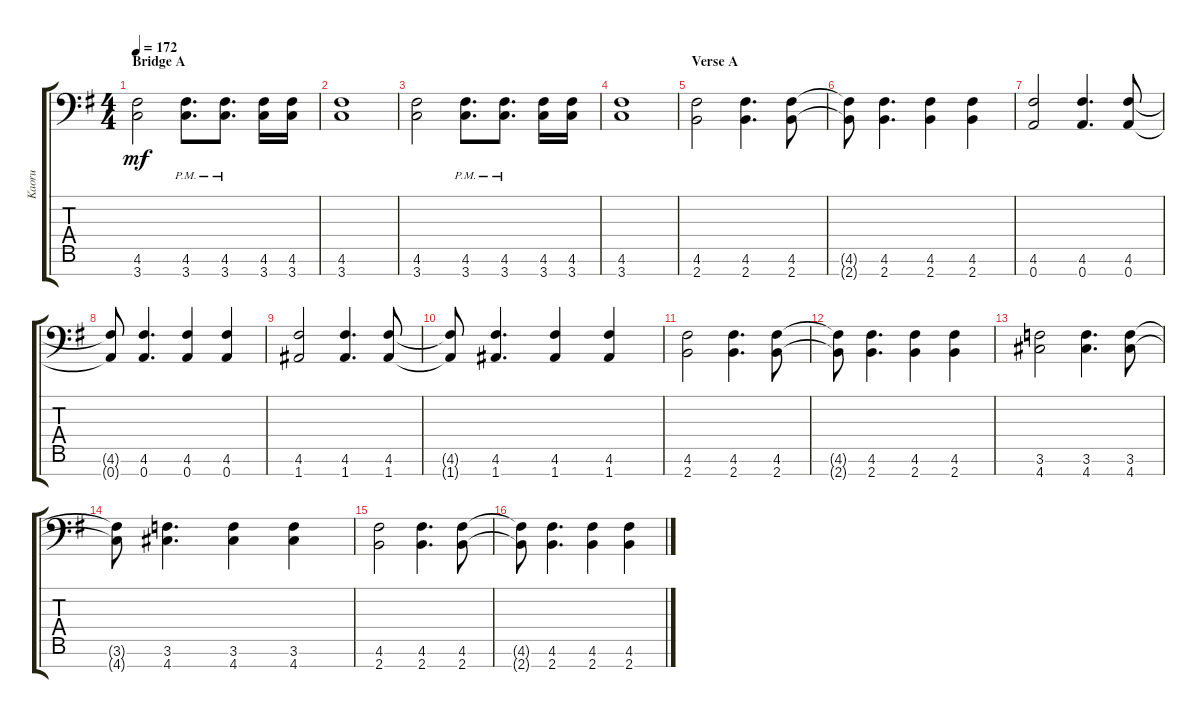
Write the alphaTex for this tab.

\track ("Kaoru" "Kaoru") {instrument overdrivenguitar}
\staff {score tabs}
\tuning (E4 B3 G3 D3 A2 D2 A1) {hide}
\ts (4 4)
\section ("" "Bridge A")
\tempo 172
\clef f4
\ks eminor
(4.6 3.7).2{dy mf} (4.6{pm} 3.7{pm}).8{d} (4.6{pm} 3.7{pm}).8{d} (4.6 3.7).16 (4.6 3.7).16 |
(4.6 3.7).1 |
(4.6 3.7).2 (4.6{pm} 3.7{pm}).8{d} (4.6{pm} 3.7{pm}).8{d} (4.6 3.7).16 (4.6 3.7).16 |
(4.6 3.7).1 |
\section ("" "Verse A")
(4.6 2.7).2 (4.6 2.7).4{d} (4.6 2.7).8 |
(4.6{t} 2.7{t}).8 (4.6 2.7).4{d} (4.6 2.7).4 (4.6 2.7).4 |
(4.6 0.7).2 (4.6 0.7).4{d} (4.6 0.7).8 |
(4.6{t} 0.7{t}).8 (4.6 0.7).4{d} (4.6 0.7).4 (4.6 0.7).4 |
(4.6 1.7).2 (4.6 1.7).4{d} (4.6 1.7).8 |
(4.6{t} 1.7{t}).8 (4.6 1.7).4{d} (4.6 1.7).4 (4.6 1.7).4 |
(4.6 2.7).2 (4.6 2.7).4{d} (4.6 2.7).8 |
(4.6{t} 2.7{t}).8 (4.6 2.7).4{d} (4.6 2.7).4 (4.6 2.7).4 |
(3.6 4.7).2 (3.6 4.7).4{d} (3.6 4.7).8 |
(3.6{t} 4.7{t}).8 (3.6 4.7).4{d} (3.6 4.7).4 (3.6 4.7).4 |
(4.6 2.7).2 (4.6 2.7).4{d} (4.6 2.7).8 |
(4.6{t} 2.7{t}).8 (4.6 2.7).4{d} (4.6 2.7).4 (4.6 2.7).4
